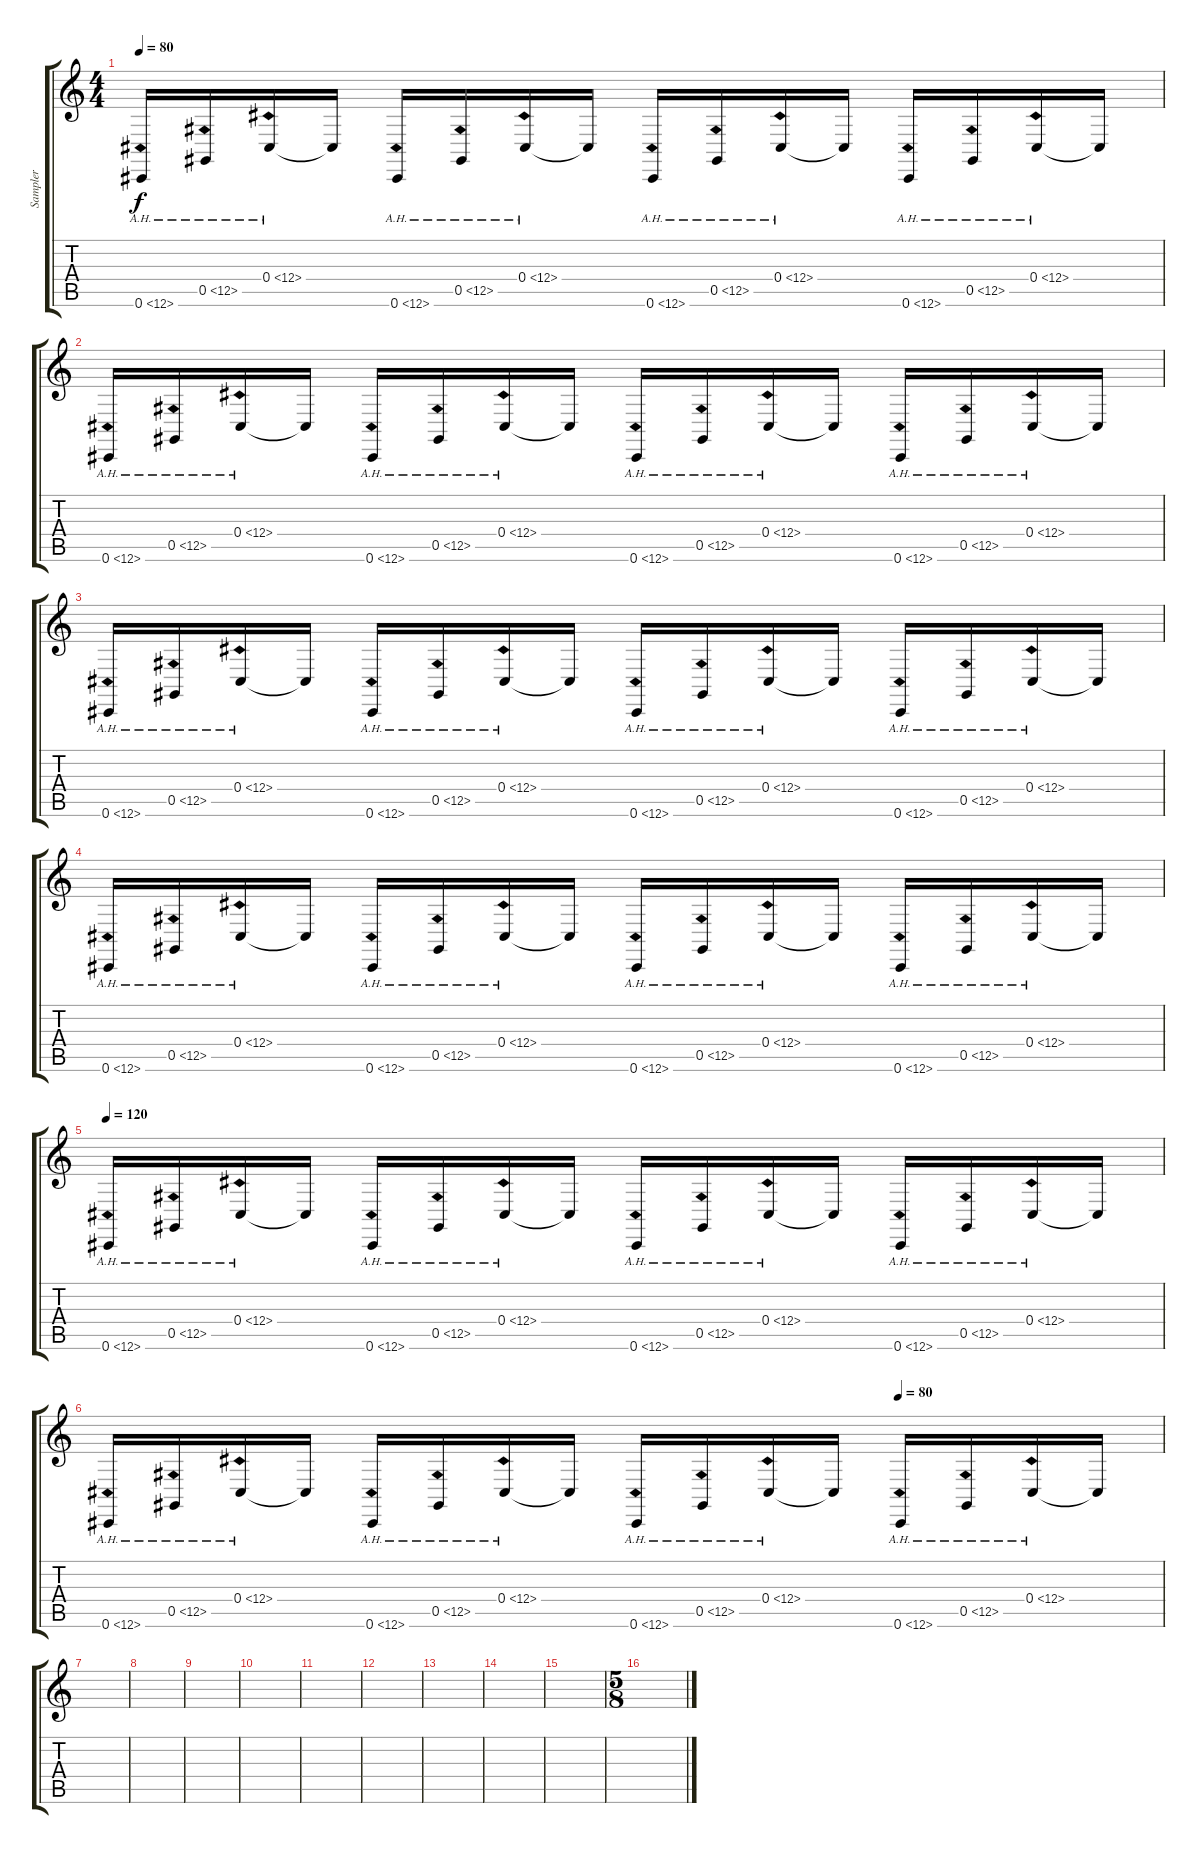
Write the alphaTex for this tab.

\track ("Sampler" "Sampler") {instrument pad2warm}
\staff {score tabs}
\tuning (Eb4 Bb3 Gb3 Db3 Ab2 Db2) {hide}
\ts (4 4)
\tempo 80
\tempo 150
\tempo 80
\clef g2
\ks c
0.6{ah 12}.16{dy f instrument pad2warm} 0.5{ah 12}.16 0.4{ah 12}.16 0.4{t}.16 0.6{ah 12}.16 0.5{ah 12}.16 0.4{ah 12}.16 0.4{t}.16 0.6{ah 12}.16 0.5{ah 12}.16 0.4{ah 12}.16 0.4{t}.16 0.6{ah 12}.16 0.5{ah 12}.16 0.4{ah 12}.16 0.4{t}.16 |
0.6{ah 12}.16 0.5{ah 12}.16 0.4{ah 12}.16 0.4{t}.16 0.6{ah 12}.16 0.5{ah 12}.16 0.4{ah 12}.16 0.4{t}.16 0.6{ah 12}.16 0.5{ah 12}.16 0.4{ah 12}.16 0.4{t}.16 0.6{ah 12}.16 0.5{ah 12}.16 0.4{ah 12}.16 0.4{t}.16 |
0.6{ah 12}.16 0.5{ah 12}.16 0.4{ah 12}.16 0.4{t}.16 0.6{ah 12}.16 0.5{ah 12}.16 0.4{ah 12}.16 0.4{t}.16 0.6{ah 12}.16 0.5{ah 12}.16 0.4{ah 12}.16 0.4{t}.16 0.6{ah 12}.16 0.5{ah 12}.16 0.4{ah 12}.16 0.4{t}.16 |
0.6{ah 12}.16 0.5{ah 12}.16 0.4{ah 12}.16 0.4{t}.16 0.6{ah 12}.16 0.5{ah 12}.16 0.4{ah 12}.16 0.4{t}.16 0.6{ah 12}.16 0.5{ah 12}.16 0.4{ah 12}.16 0.4{t}.16 0.6{ah 12}.16 0.5{ah 12}.16 0.4{ah 12}.16 0.4{t}.16 |
\tempo 120
0.6{ah 12}.16 0.5{ah 12}.16 0.4{ah 12}.16 0.4{t}.16 0.6{ah 12}.16 0.5{ah 12}.16 0.4{ah 12}.16 0.4{t}.16 0.6{ah 12}.16 0.5{ah 12}.16 0.4{ah 12}.16 0.4{t}.16 0.6{ah 12}.16 0.5{ah 12}.16 0.4{ah 12}.16 0.4{t}.16 |
\tempo (80 0.75)
0.6{ah 12}.16 0.5{ah 12}.16 0.4{ah 12}.16 0.4{t}.16 0.6{ah 12}.16 0.5{ah 12}.16 0.4{ah 12}.16 0.4{t}.16 0.6{ah 12}.16 0.5{ah 12}.16 0.4{ah 12}.16 0.4{t}.16 0.6{ah 12}.16 0.5{ah 12}.16 0.4{ah 12}.16 0.4{t}.16 |
|
|
|
|
|
|
|
|
|
\ts (5 8)
